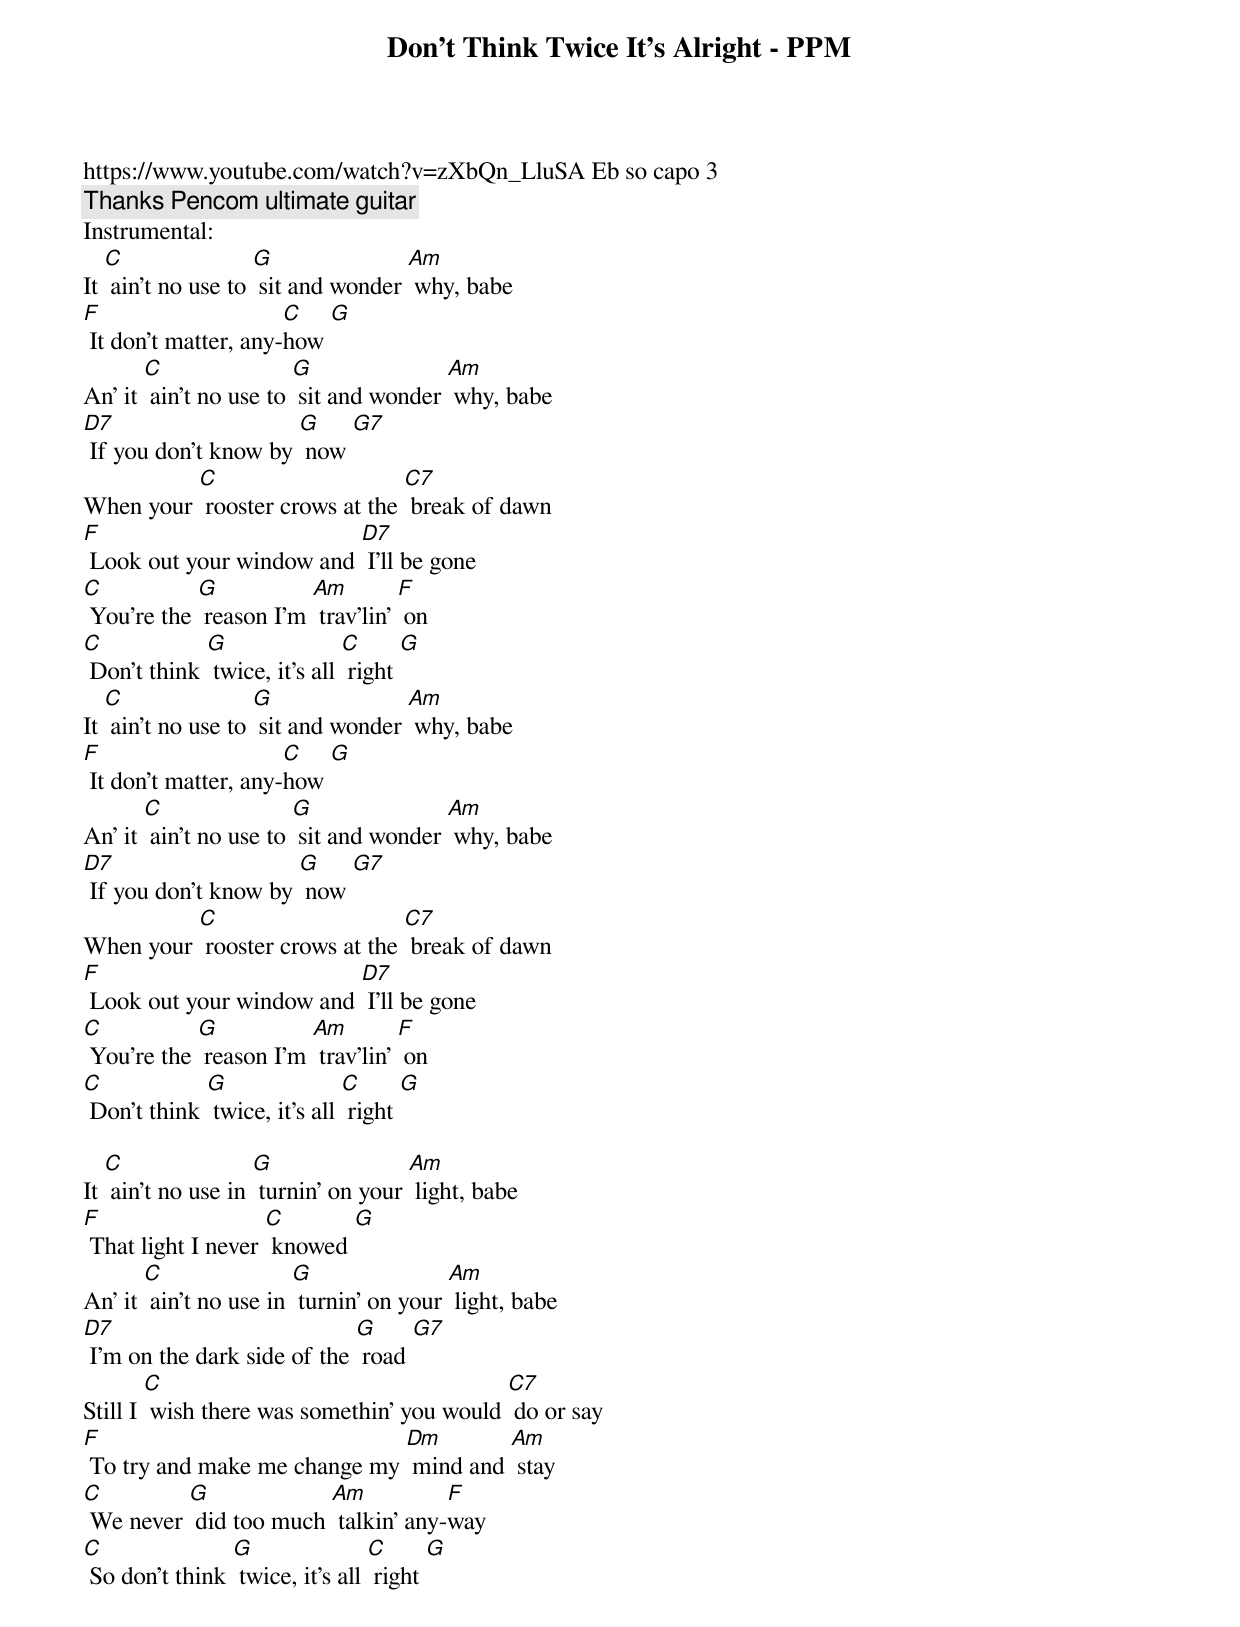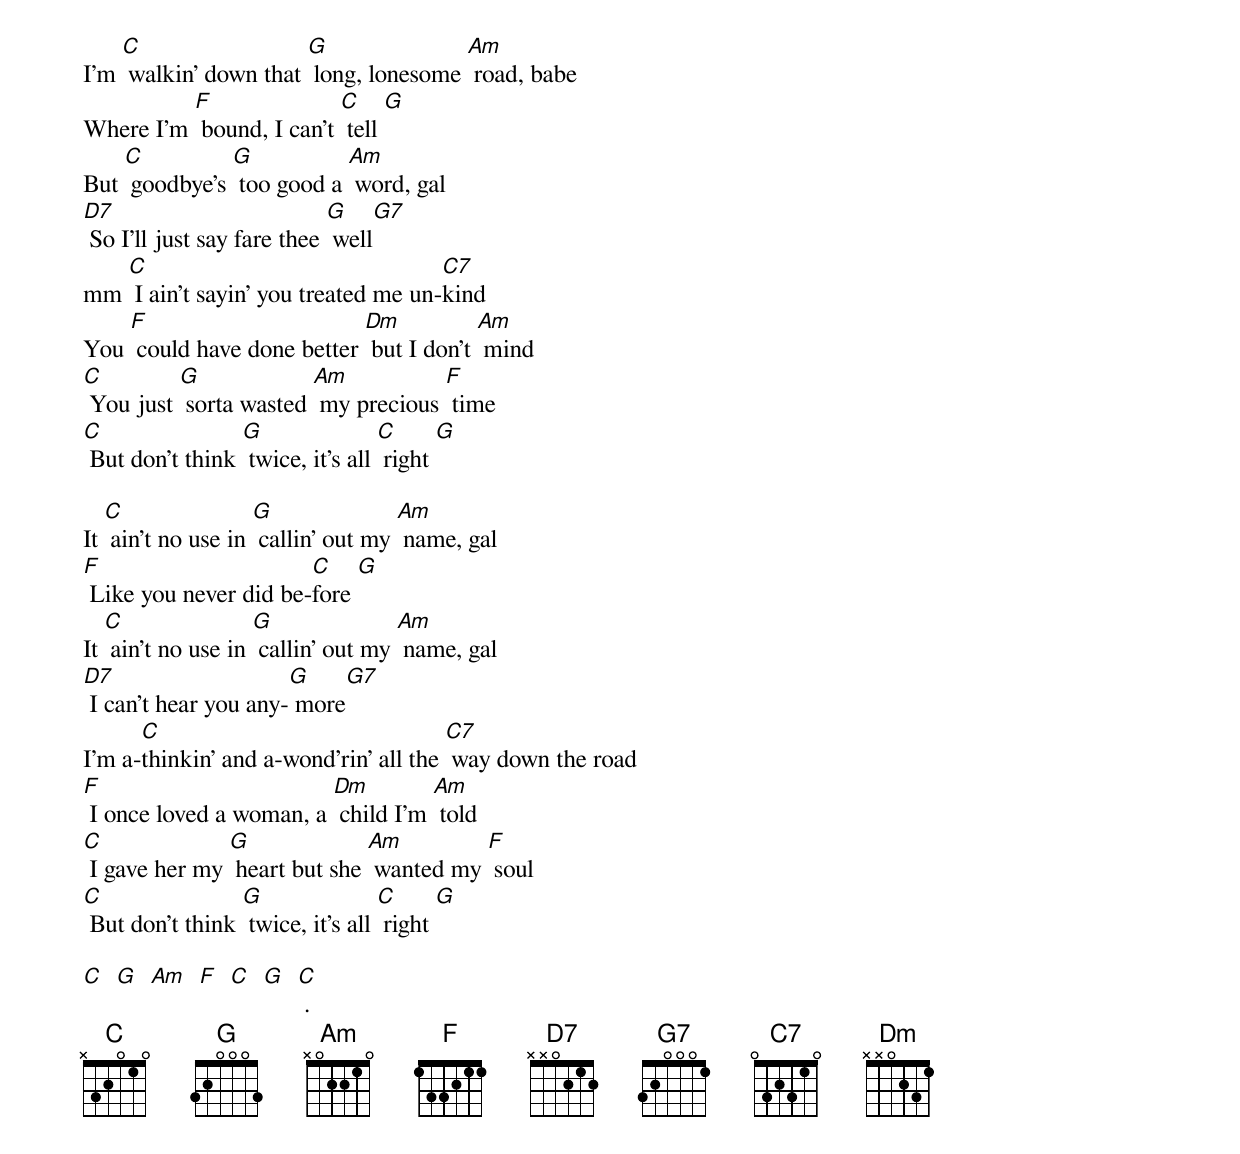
{t: Don't Think Twice It's Alright - PPM }
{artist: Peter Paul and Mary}
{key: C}
https://www.youtube.com/watch?v=zXbQn_LluSA Eb so capo 3
{c: Thanks Pencom ultimate guitar }
Instrumental:
It [C] ain't no use to [G] sit and wonder [Am] why, babe
[F] It don't matter, any-[C]how [G]
An' it [C] ain't no use to [G] sit and wonder [Am] why, babe
[D7] If you don't know by [G] now [G7]
When your [C] rooster crows at the [C7] break of dawn
[F] Look out your window and [D7] I'll be gone
[C] You're the [G] reason I'm [Am] trav'lin' [F] on
[C] Don't think [G] twice, it's all [C] right [G]
{c: }
It [C] ain't no use to [G] sit and wonder [Am] why, babe
[F] It don't matter, any-[C]how [G]
An' it [C] ain't no use to [G] sit and wonder [Am] why, babe
[D7] If you don't know by [G] now [G7]
When your [C] rooster crows at the [C7] break of dawn
[F] Look out your window and [D7] I'll be gone
[C] You're the [G] reason I'm [Am] trav'lin' [F] on
[C] Don't think [G] twice, it's all [C] right [G]

It [C] ain't no use in [G] turnin' on your [Am] light, babe
[F] That light I never [C] knowed [G]
An' it [C] ain't no use in [G] turnin' on your [Am] light, babe
[D7] I'm on the dark side of the [G] road [G7]
Still I [C] wish there was somethin' you would [C7] do or say
[F] To try and make me change my [Dm] mind and [Am] stay
[C] We never [G] did too much [Am] talkin' any-[F]way
[C] So don't think [G] twice, it's all [C] right [G]

I'm [C] walkin' down that [G] long, lonesome [Am] road, babe
Where I'm [F] bound, I can't [C] tell [G]
But [C] goodbye's [G] too good a [Am] word, gal
[D7] So I'll just say fare thee [G] well[G7]
mm [C] I ain't sayin' you treated me un-[C7]kind
You [F] could have done better [Dm] but I don't [Am] mind
[C] You just [G] sorta wasted [Am] my precious [F] time
[C] But don't think [G] twice, it's all [C] right [G]

It [C] ain't no use in [G] callin' out my [Am] name, gal
[F] Like you never did be-[C]fore [G]
It [C] ain't no use in [G] callin' out my [Am] name, gal
[D7] I can't hear you any-[G] more[G7]
I'm a-[C]thinkin' and a-wond'rin' all the [C7] way down the road
[F] I once loved a woman, a [Dm] child I'm [Am] told
[C] I gave her my [G] heart but she [Am] wanted my [F] soul
[C] But don't think [G] twice, it's all [C] right [G]

[C]  [G]  [Am]  [F]  [C]  [G]  [C] .
